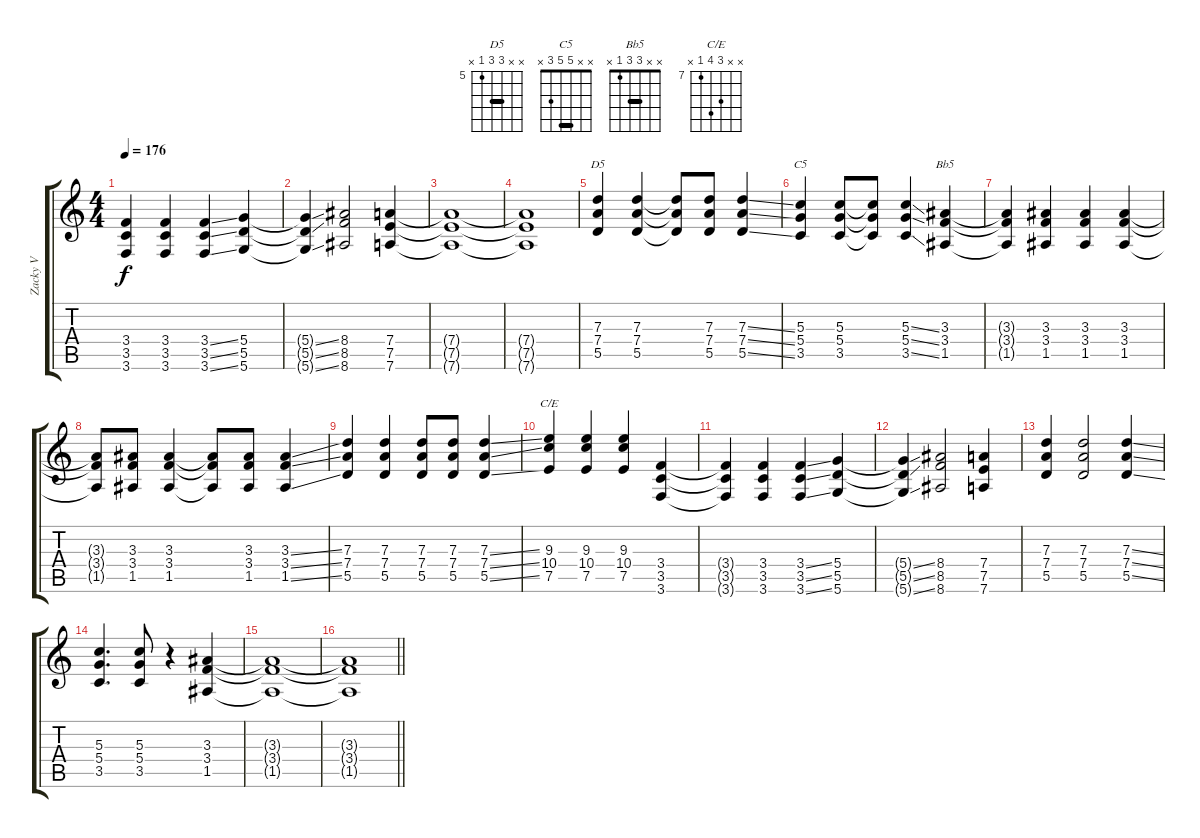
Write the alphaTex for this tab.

\track ("   Zacky Vengeance - Rhythm" "   Zacky V") {instrument overdrivenguitar}
\staff {score tabs}
\tuning (E4 B3 G3 D3 A2 D2) {hide}
\chord ("D5" x x 7 7 5 x) {firstfret 5 barre 7}
\chord ("C5" x x 5 5 3 x) {barre 5}
\chord ("Bb5" x x 3 3 1 x) {barre 3}
\chord ("C/E" x x 9 10 7 x) {firstfret 7}
\ts (4 4)
\tempo 176
\clef g2
\ks c
(3.4{t} 3.5{t} 3.6{t}).4{dy f} (3.4 3.5 3.6).4 (3.4{ss} 3.5{ss} 3.6{ss}).4 (5.4 5.5 5.6).4 |
(5.4{ss t} 5.5{ss t} 5.6{ss t}).4 (8.4 8.5 8.6).2 (7.4 7.5 7.6).4 |
(7.4{t} 7.5{t} 7.6{t}).1 |
(7.4{t} 7.5{t} 7.6{t}).1 |
(7.3 7.4 5.5).4{ch "D5"} (7.3 7.4 5.5).4 (7.3{t} 7.4{t} 5.5{t}).8 (7.3 7.4 5.5).8 (7.3{ss} 7.4{ss} 5.5{ss}).4 |
(5.3 5.4 3.5).4{ch "C5"} (5.3 5.4 3.5).8 (5.3{t} 5.4{t} 3.5{t}).8 (5.3{ss} 5.4{ss} 3.5{ss}).4 (3.3 3.4 1.5).4{ch "Bb5"} |
(3.3{t} 3.4{t} 1.5{t}).4 (3.3 3.4 1.5).4 (3.3 3.4 1.5).4 (3.3 3.4 1.5).4 |
(3.3{t} 3.4{t} 1.5{t}).8 (3.3 3.4 1.5).8 (3.3 3.4 1.5).4 (3.3{t} 3.4{t} 1.5{t}).8 (3.3 3.4 1.5).8 (3.3{ss} 3.4{ss} 1.5{ss}).4 |
(7.3 7.4 5.5).4 (7.3 7.4 5.5).4 (7.3 7.4 5.5).8 (7.3 7.4 5.5).8 (7.3{ss} 7.4{ss} 5.5{ss}).4 |
(9.3 10.4 7.5).4{ch "C/E"} (9.3 10.4 7.5).4 (9.3 10.4 7.5).4 (3.4 3.5 3.6).4 |
(3.4{t} 3.5{t} 3.6{t}).4 (3.4 3.5 3.6).4 (3.4{ss} 3.5{ss} 3.6{ss}).4 (5.4 5.5 5.6).4 |
(5.4{ss t} 5.5{ss t} 5.6{ss t}).4 (8.4 8.5 8.6).2 (7.4 7.5 7.6).4 |
(7.3 7.4 5.5).4 (7.3 7.4 5.5).2 (7.3{ss} 7.4{ss} 5.5{ss}).4 |
(5.3 5.4 3.5).4{d} (5.3 5.4 3.5).8 r.4 (3.3 3.4 1.5).4 |
(3.3{t} 3.4{t} 1.5{t}).1 |
\barLineRight lightlight
(3.3{t} 3.4{t} 1.5{t}).1
